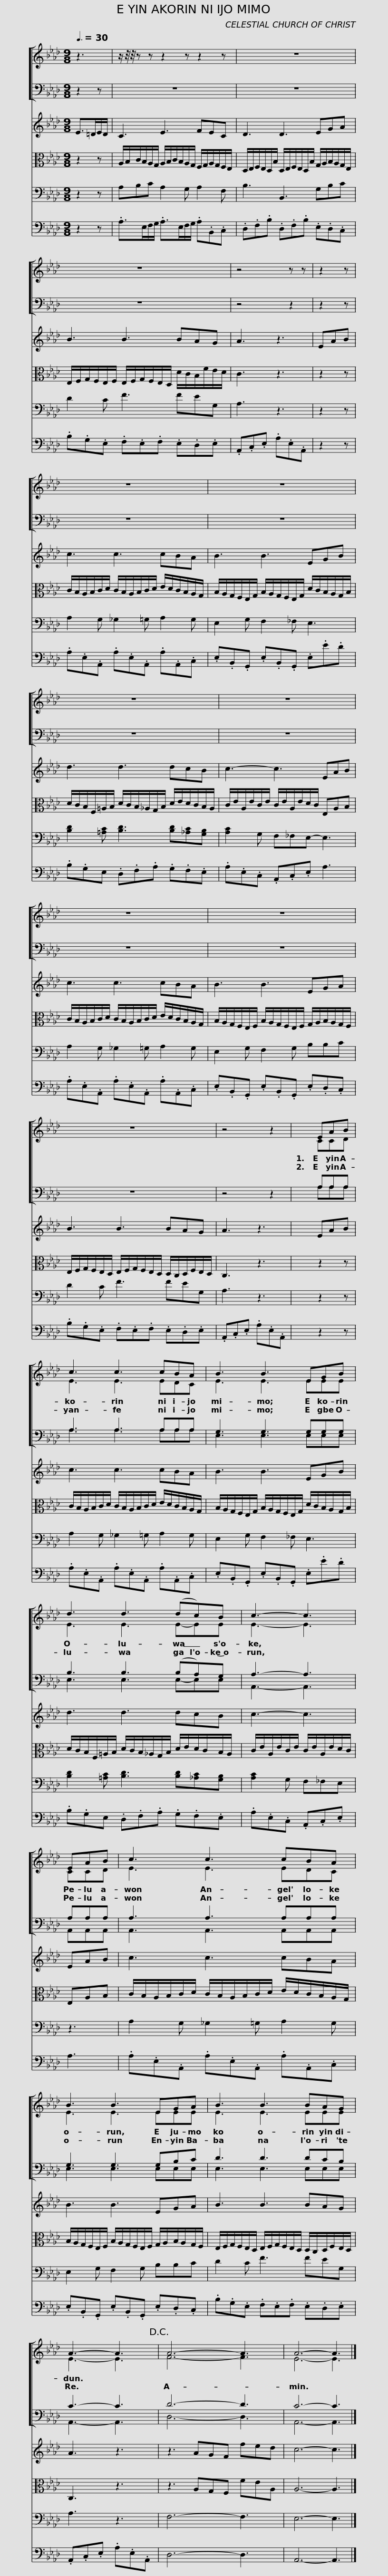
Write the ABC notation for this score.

X:1
%%score [ ( 1 2 ) ( 3 4 ) ] 5 6 7 8
L:1/8
Q:3/8=30
M:9/8
I:linebreak $
K:Ab
V:1 treble
V:2 treble
V:3 bass
V:4 bass
V:5 treble
V:6 alto
V:7 bass
V:8 bass transpose=-12
V:1
 z3 | z/ z/4 z/4 z z z2 z z2 z | z9 |$ z9 | z4 z z |$ %5
 z2 z | z9 | z9 |$ z9 | z9 |$ %10
 z9 | z9 |$ z9 | z4 z2 |$ EAB | %15
 c3 c3 cBA | B3 B3 EGB |$ d3 d3 (dc)B | c3- c3 |$ EAB | %20
 c3 c3 cBA | B3 B3 EGA |$ B3 B3 BAG | A3- A3!D.C.! | A6- A3 | %25
 A6- A3 |] %26
V:2
 x3 | x9 | x9 |$ x9 | x6 |$ %5
 x3 | x9 | x9 |$ x9 | x9 |$ %10
 x9 | x9 |$ x9 | x6 |$ CCD | %15
 E3 E3 EDC | E3 E3 EEE |$ E3 E3 E-EE | E3- E3 |$ CCD | %20
 E3 E3 EDC | E3 E3 EEE |$ E3 E3 EEE | E3- E3 | F6- F3 | %25
 E6- E3 |] %26
V:3
 z2 z | z9 | z9 |$ z9 | z4 z2 |$ %5
 z2 z | z9 | z9 |$ z9 | z9 |$ %10
 z9 | z9 |$ z9 | z4 z2 |$ A,A,A, | %15
 A,3 A,3 A,A,A, | G,3 G,3 G,G,G, |$ B,3 B,3 (B,A,)G, | A,3- A,3 |$ A,A,A, | %20
 A,3 A,3 A,A,A, | G,3 G,3 G,B,C |$ D3 D3 DCB, | C3- C3 | D6- D3 | %25
 C6- C3 |] %26
V:4
 x3 | x9 | x9 |$ x9 | x6 |$ %5
 x3 | x9 | x9 |$ x9 | x9 |$ %10
 x9 | x9 |$ x9 | x6 |$ A,A,A, | %15
 A,3 A,3 A,A,A, | E,3 E,3 E,E,E, |$ E,3 E,3 E,-E,E, | A,,3- A,,3 |$ A,,A,,A,, | %20
 A,,3 A,,3 A,,A,,A,, | E,3 E,3 E,E,E, |$ E,3 E,3 E,E,E, | A,,3- A,,3 | D,6- D,3 | %25
 A,,6- A,,3 |] %26
V:5
 E>=DE/D/ | C3 E3 FEC | D3 D3 EGA |$ B3 B3 BAG | A3 z3 |$ %5
 EAB | c3 c3 cBA | B3 B3 EGB |$ d3 d3 dcB | c3- c3 EAB |$ %10
 c3 c3 cBA | B3 B3 EGA |$ B3 B3 BAG | A3 z3 |$ EAB | %15
 c3 c3 cBA | B3 B3 EGB |$ d3 d3 dcB | c3- c3 |$ EAB | %20
 c3 c3 cBA | B3 B3 EGA |$ B3 B3 BAG | A3 z3 | z3 AGF fed | %25
 c6- c3 |] %26
V:6
 z2 z | A,/B,/C/B,/A,/G,/ A,/B,/C/B,/A,/G,/ F,/G,/A,/G,/F,/E,/ | D,/E,/F,/E,/D,/B,/ D,/E,/F,/E,/D,/B,/ G,/A,/B,/A,/G,/E,/ |$ E,/F,/G,/F,/E,/F,/ E,/F,/G,/F,/E,/D,/ D/C/B,/F/E/D/ | C3 z3 |$ %5
 z2 z | C/B,/A,/B,/C/D/ C/B,/A,/B,/C/D/ E/D/C/B,/A,/G,/ | B,/A,/G,/F,/E,/G,/ B,/A,/G,/F,/E,/G,/ D/C/B,/A,/G,/B,/ |$ D/C/B,/F,/=A,/B,/ D/C/B,/_A,/G,/B,/ D/E/D/C/B,/A,/ | C/E/A,/E/C/E/ C/E/A,/E/D/C/ E,A,B, |$ %10
 C/B,/A,/B,/C/D/ C/B,/A,/B,/C/D/ E/D/C/B,/A,/G,/ | B,/A,/G,/F,/E,/F,/ B,/A,/G,/F,/E,/F,/ G,/A,/B,/A,/G,/F,/ |$ E,/F,/G,/F,/E,/D,/ E,/F,/G,/F,/E,/D,/ D,/C,/D,/F,/E,/D,/ | C,3 z3 |$ z2 z | %15
 C/B,/A,/B,/C/D/ C/B,/A,/B,/C/D/ E/D/C/B,/A,/G,/ | B,/A,/G,/F,/E,/G,/ B,/A,/G,/F,/E,/G,/ D/C/B,/A,/G,/B,/ |$ D/C/B,/F,/=A,/B,/ D/C/B,/_A,/G,/B,/ D/E/D/C/B,/A,/ | C/E/A,/E/C/E/ C/E/A,/E/D/C/ |$ E,A,B, | %20
 C/B,/A,/B,/C/D/ C/B,/A,/B,/C/D/ E/D/C/B,/A,/G,/ | B,/A,/G,/F,/E,/F,/ B,/A,/G,/F,/E,/F,/ G,/A,/B,/A,/G,/F,/ |$ E,/F,/G,/F,/E,/D,/ E,/F,/G,/F,/E,/D,/ D,/C,/D,/F,/E,/D,/ | C,3 z3 | z3 A,G,F, FEA, | %25
 A,6- A,3 |] %26
V:7
 z2 z | A,B,C A,2 G, A,2 F, | B,3 B,,3 G,B,C |$ D2 C F3 FEG, | A,3 z3 |$ %5
 z2 z | A,2 G, _G,2 =G, A,2 G, | E,2 G, F,2 _F, E,3 |$ [B,D]2 [=A,C] [B,D]3 [B,D][_A,C][G,B,] | [A,C]2 G, F,_F,E,- E,3 |$ %10
 A,2 G, _G,2 =G, A,2 G, | E,2 G, F,2 G, B,B,C |$ D2 C F3 FEG, | A,3 z3 |$ z2 z | %15
 A,2 G, _G,2 =G, A,2 G, | E,2 G, F,2 _F, E,3 |$ [B,D]2 [=A,C] [B,D]3 [B,D][_A,C][G,B,] | [A,C]2 G, F,_F,E, |$ z3 | %20
 A,2 G, _G,2 =G, A,2 G, | E,2 G, F,2 G, B,B,C |$ D2 C F3 FEG, | A,3 z3 | F,6- F,3 | %25
 E,6- E,3 |] %26
V:8
 z2 z | .A,>E,F,/G,/ .A,>E,F,/G,/ .A,.B,,.C, | .D,.F,.B, .D,.F,.B, .E,.D,.C, |$ .B,.G,.E, .F,.E,.F, .E,.D,.E, | .A,,.C,.E, .A,.E,.A,, |$ %5
 z2 z | .A,.E,.A,, .A,.E,.A,, .A,.A,,.C, | .E,.B,,.G,, .E,.B,,.G,, .E,.E.D |$ .B,.G,E, .D,.F,.A, .G,.F,.E, | .A,.E,.C, .A,,.C,.E, A,3 |$ %10
 .A,.E,.A,, .A,.E,.A,, .A,.A,,.C, | .E,.B,,.G,, .E,.B,,.G,, .E,.D,.C, |$ .B,.G,.E, .F,.E,.F, .E,.D,.E, | .A,,.C,.E, .A,.E,.A,, |$ z2 z | %15
 .A,.E,.A,, .A,.E,.A,, .A,.A,,.C, | .E,.B,,.G,, .E,.B,,.G,, .E,.E.D |$ .B,.G,E, .D,.F,.A, .G,.F,.E, | .A,.E,.C, .A,,.C,.E, |$ A,3 | %20
 .A,.E,.A,, .A,.E,.A,, .A,.A,,.C, | .E,.B,,.G,, .E,.B,,.G,, .E,.D,.C, |$ .B,.G,.E, .F,.E,.F, .E,.D,.E, | .A,,.C,.E, .A,.E,.A,, | D,6- D,3 | %25
 A,,6- A,,3 |] %26
